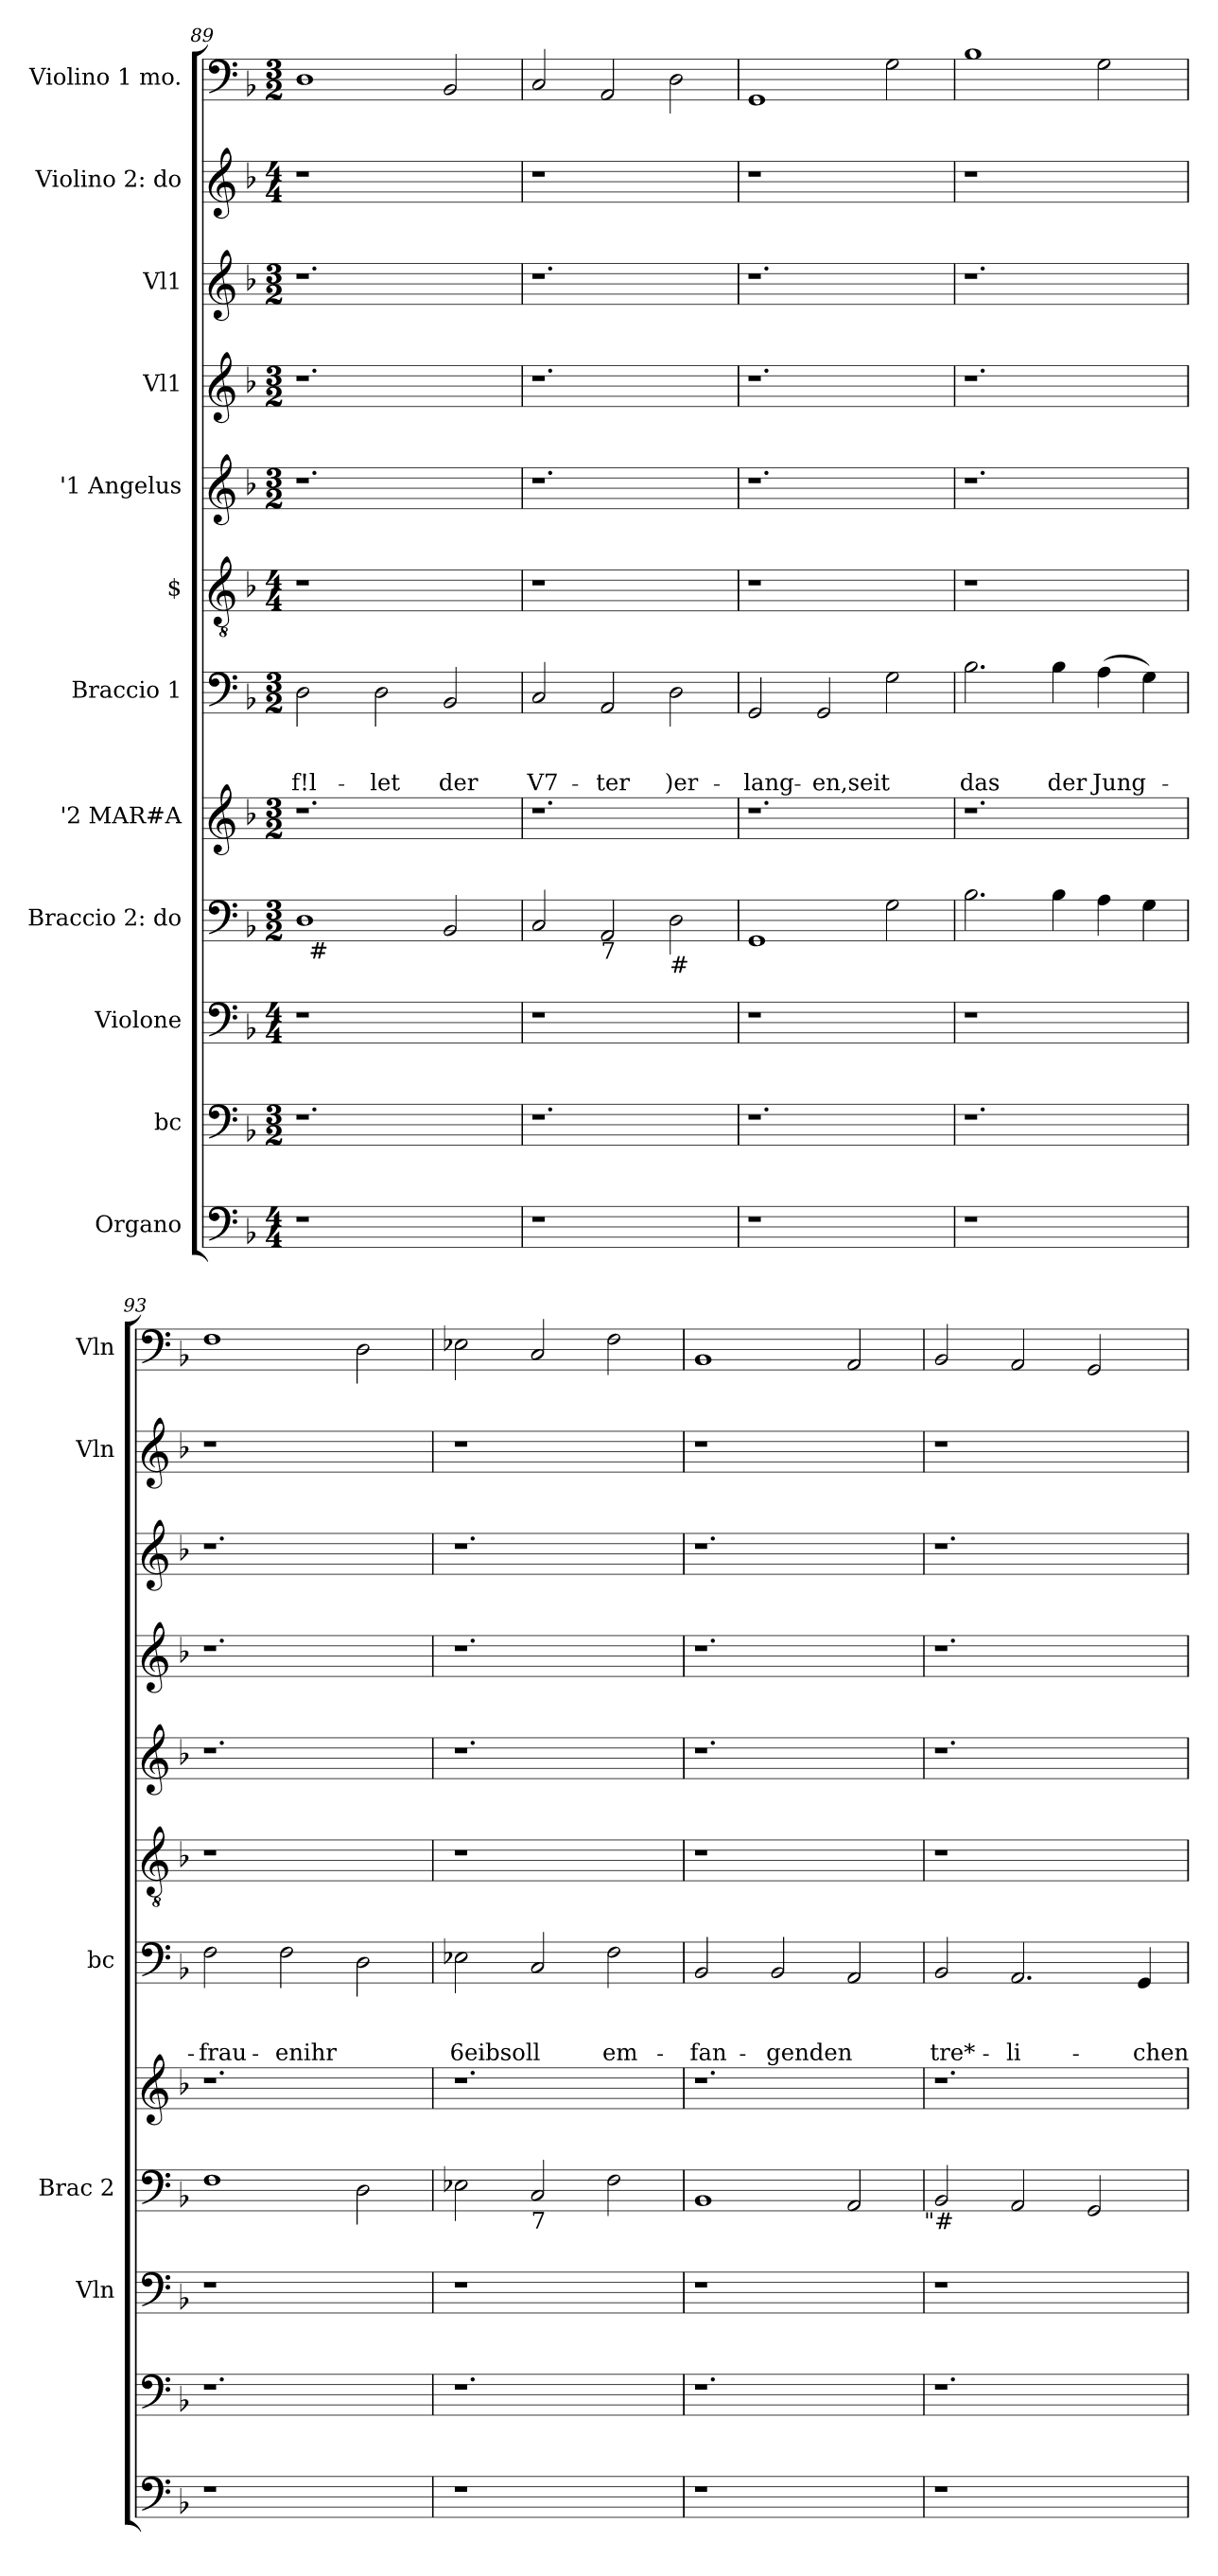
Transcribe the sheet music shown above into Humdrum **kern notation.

**kern	**kern	**kern	**kern	**kern	**kern	**text	**text	**text	**kern	**kern	**kern	**kern	**kern	**kern
*part12	*part11	*part10	*part9	*part8	*part7	*part7	*part7	*part7	*part6	*part5	*part4	*part3	*part2	*part1
*staff12	*staff11	*staff10	*staff9	*staff8	*staff7	*staff7	*staff7	*staff7	*staff6	*staff5	*staff4	*staff3	*staff2	*staff1
*I"Organo	*I"bc	*I"Violone	*I"Braccio 2: do	*I"'2 MAR#A	*I"Braccio 1	*	*	*	*I"$	*I"'1 Angelus	*I"Vl1	*I"Vl1	*I"Violino 2: do	*I"Violino 1 mo.
*	*	*I'Vln	*I'Brac 2	*	*I'bc	*	*	*	*	*	*	*	*I'Vln	*I'Vln
*clefF4	*clefF4	*clefF4	*clefF4	*clefG2	*clefF4	*	*	*	*clefGv2	*clefG2	*clefG2	*clefG2	*clefG2	*clefF4
*k[b-]	*k[b-]	*k[b-]	*k[b-]	*k[b-]	*k[b-]	*	*	*	*k[b-]	*k[b-]	*k[b-]	*k[b-]	*k[b-]	*k[b-]
*F:	*F:	*F:	*F:	*F:	*F:	*	*	*	*F:	*F:	*F:	*F:	*F:	*F:
*M4/4	*M3/2	*M4/4	*M3/2	*M3/2	*M3/2	*	*	*	*M4/4	*M3/2	*M3/2	*M3/2	*M4/4	*M3/2
=89	=89	=89	=89	=89	=89	=89	=89	=89	=89	=89	=89	=89	=89	=89
!	!	!	!	!	!	!	!	!LO:LY:b	!	!	!	!	!	!
*	*	*	*^	*	*	*	*	*	*	*	*	*	*	*
1r	1.r	1r	1D	32ryy	1.r	2D\	.	.	-f!l-	1r	1.r	1.r	1.r	1r	1D
!	!	!	!	!LO:TX:b:t=#	!	!	!	!	!	!	!	!	!	!	!
.	.	.	.	1ryy	.	.	.	.	.	.	.	.	.	.	.
!	!	!	!	!	!	!	!	!	!LO:LY:b:rj	!	!	!	!	!	!
.	.	.	.	.	.	2D\	.	.	-let	.	.	.	.	.	.
!	!	!	!	!	!	!	!	!	!LO:LY:b	!	!	!	!	!	!
2ryy	.	2ryy	2BB-</	.	.	2BB-/	.	.	der	2ryy	.	.	.	2ryy	2BB-/
.	.	.	.	4...ryy	.	.	.	.	.	.	.	.	.	.	.
=90	=90	=90	=90	=90	=90	=90	=90	=90	=90	=90	=90	=90	=90	=90	=90
!	!	!	!	!	!	!	!	!	!LO:LY:b	!	!	!	!	!	!
*	*	*	*v	*v	*	*	*	*	*	*	*	*	*	*	*
1r	1.r	1r	2C/	1.r	2C/	.	.	V7-	1r	1.r	1.r	1.r	1r	2C/
!	!	!	!LO:TX:b:t=7	!	!	!	!	!	!	!	!	!	!	!
!	!	!	!	!	!	!	!	!LO:LY:b:rj	!	!	!	!	!	!
.	.	.	2AA/	.	2AA/	.	.	-ter	.	.	.	.	.	2AA/
!	!	!	!LO:TX:b:t=#	!	!	!	!	!	!	!	!	!	!	!
!	!	!	!	!	!	!	!	!LO:LY:b	!	!	!	!	!	!
2ryy	.	2ryy	2D\	.	2D\	.	.	)er-	2ryy	.	.	.	2ryy	2D\
=91	=91	=91	=91	=91	=91	=91	=91	=91	=91	=91	=91	=91	=91	=91
!	!	!	!	!	!	!	!	!LO:LY:b	!	!	!	!	!	!
1r	1.r	1r	1GG	1.r	2GG/	.	.	-lang-	1r	1.r	1.r	1.r	1r	1GG
!	!	!	!	!	!	!	!	!LO:LY:b	!	!	!	!	!	!
.	.	.	.	.	2GG/	.	.	-en,seit	.	.	.	.	.	.
2ryy	.	2ryy	2G\	.	2G\	.	.	.	2ryy	.	.	.	2ryy	2G\
=92	=92	=92	=92	=92	=92	=92	=92	=92	=92	=92	=92	=92	=92	=92
!	!	!	!	!	!	!	!	!LO:LY:b	!	!	!	!	!	!
1r	1.r	1r	2.B-\	1.r	2.B-\	.	.	das	1r	1.r	1.r	1.r	1r	1B-
!	!	!	!	!	!	!	!	!LO:LY:b	!	!	!	!	!	!
.	.	.	4B-\	.	4B-\	.	.	der	.	.	.	.	.	.
!	!	!	!	!	!	!	!	!LO:LY:b	!	!	!	!	!	!
2ryy	.	2ryy	4A>\	.	(>4A\	.	.	Jung-	2ryy	.	.	.	2ryy	2G\
.	.	.	4G\	.	4G\)	.	.	.	.	.	.	.	.	.
=93	=93	=93	=93	=93	=93	=93	=93	=93	=93	=93	=93	=93	=93	=93
!	!	!	!	!	!	!	!	!LO:LY:b	!	!	!	!	!	!
1r	1.r	1r	1F	1.r	2F\	.	.	-frau-	1r	1.r	1.r	1.r	1r	1F
!	!	!	!	!	!	!	!	!LO:LY:b	!	!	!	!	!	!
.	.	.	.	.	2F\	.	.	-enihr	.	.	.	.	.	.
2ryy	.	2ryy	2D>\	.	2D\	.	.	.	2ryy	.	.	.	2ryy	2D\
=94	=94	=94	=94	=94	=94	=94	=94	=94	=94	=94	=94	=94	=94	=94
!	!	!	!	!	!	!	!	!LO:LY:b	!	!	!	!	!	!
1r	1.r	1r	2E-X\	1.r	2E-X\	.	.	6eibsoll	1r	1.r	1.r	1.r	1r	2E-X\
!	!	!	!LO:TX:b:t=7	!	!	!	!	!	!	!	!	!	!	!
.	.	.	2C/	.	2C/	.	.	.	.	.	.	.	.	2C/
!	!	!	!	!	!	!	!	!LO:LY:b	!	!	!	!	!	!
2ryy	.	2ryy	2F\	.	2F\	.	.	em-	2ryy	.	.	.	2ryy	2F\
!!LO:LB:g=z
=95	=95	=95	=95	=95	=95	=95	=95	=95	=95	=95	=95	=95	=95	=95
!	!	!	!	!	!	!	!	!LO:LY:b	!	!	!	!	!	!
1r	1.r	1r	1BB-	1.r	2BB-/	.	.	-fan-	1r	1.r	1.r	1.r	1r	1BB-
!	!	!	!	!	!	!	!	!LO:LY:b	!	!	!	!	!	!
.	.	.	.	.	2BB-/	.	.	-genden	.	.	.	.	.	.
2ryy	.	2ryy	2AA</	.	2AA/	.	.	.	2ryy	.	.	.	2ryy	2AA/
!	!	!	!LO:TX:b:t="#	!	!	!	!	!	!	!	!	!	!	!
=96	=96	=96	=96	=96	=96	=96	=96	=96	=96	=96	=96	=96	=96	=96
!	!	!	!	!	!	!	!	!LO:LY:b	!	!	!	!	!	!
1r	1.r	1r	2BB-/	1.r	2BB-/	.	.	tre*-	1r	1.r	1.r	1.r	1r	2BB-/
!	!	!	!	!	!	!	!	!LO:LY:b	!	!	!	!	!	!
.	.	.	2AA</	.	2.AA/	.	.	-li-	.	.	.	.	.	2AA/
2ryy	.	2ryy	2GG</	.	.	.	.	.	2ryy	.	.	.	2ryy	2GG/
!	!	!	!	!	!	!	!	!LO:LY:b:rj	!	!	!	!	!	!
.	.	.	.	.	4GG/	.	.	-chen	.	.	.	.	.	.
=	=	=	=	=	=	=	=	=	=	=	=	=	=	=
*-	*-	*-	*-	*-	*-	*-	*-	*-	*-	*-	*-	*-	*-	*-
